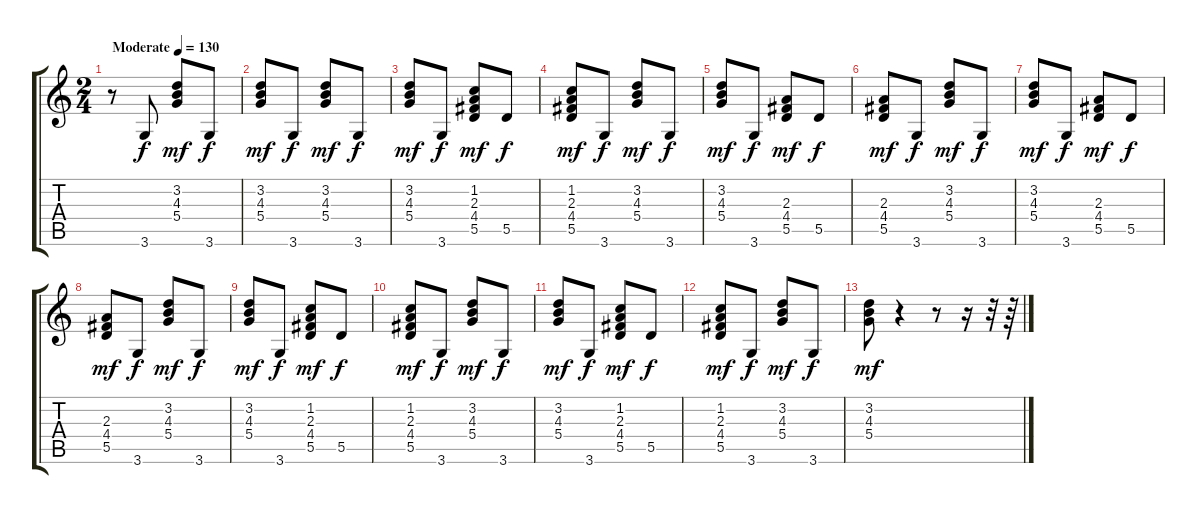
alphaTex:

\track "" {instrument contrabass}
\staff {score tabs}
\tuning (E4 B3 G3 D3 A2 E2) {hide}
\ts (2 4)
\tempo (130 "Moderate")
\clef g2
\ks c
r.8{dy f instrument contrabass} 3.6.8 (3.2 4.3 5.4).8{dy mf} 3.6.8{dy f} |
(3.2 4.3 5.4).8{dy mf} 3.6.8{dy f} (3.2 4.3 5.4).8{dy mf} 3.6.8{dy f} |
(3.2 4.3 5.4).8{dy mf} 3.6.8{dy f} (1.2 2.3 4.4 5.5).8{dy mf} 5.5.8{dy f} |
(1.2 2.3 4.4 5.5).8{dy mf} 3.6.8{dy f} (3.2 4.3 5.4).8{dy mf} 3.6.8{dy f} |
(3.2 4.3 5.4).8{dy mf} 3.6.8{dy f} (2.3 4.4 5.5).8{dy mf} 5.5.8{dy f} |
(2.3 4.4 5.5).8{dy mf} 3.6.8{dy f} (3.2 4.3 5.4).8{dy mf} 3.6.8{dy f} |
(3.2 4.3 5.4).8{dy mf} 3.6.8{dy f} (2.3 4.4 5.5).8{dy mf} 5.5.8{dy f} |
(2.3 4.4 5.5).8{dy mf} 3.6.8{dy f} (3.2 4.3 5.4).8{dy mf} 3.6.8{dy f} |
(3.2 4.3 5.4).8{dy mf} 3.6.8{dy f} (1.2 2.3 4.4 5.5).8{dy mf} 5.5.8{dy f} |
(1.2 2.3 4.4 5.5).8{dy mf} 3.6.8{dy f} (3.2 4.3 5.4).8{dy mf} 3.6.8{dy f} |
(3.2 4.3 5.4).8{dy mf} 3.6.8{dy f} (1.2 2.3 4.4 5.5).8{dy mf} 5.5.8{dy f} |
(1.2 2.3 4.4 5.5).8{dy mf} 3.6.8{dy f} (3.2 4.3 5.4).8{dy mf} 3.6.8{dy f} |
(3.2 4.3 5.4).8{dy mf} r.4 r.8 r.16 r.32 r.64
